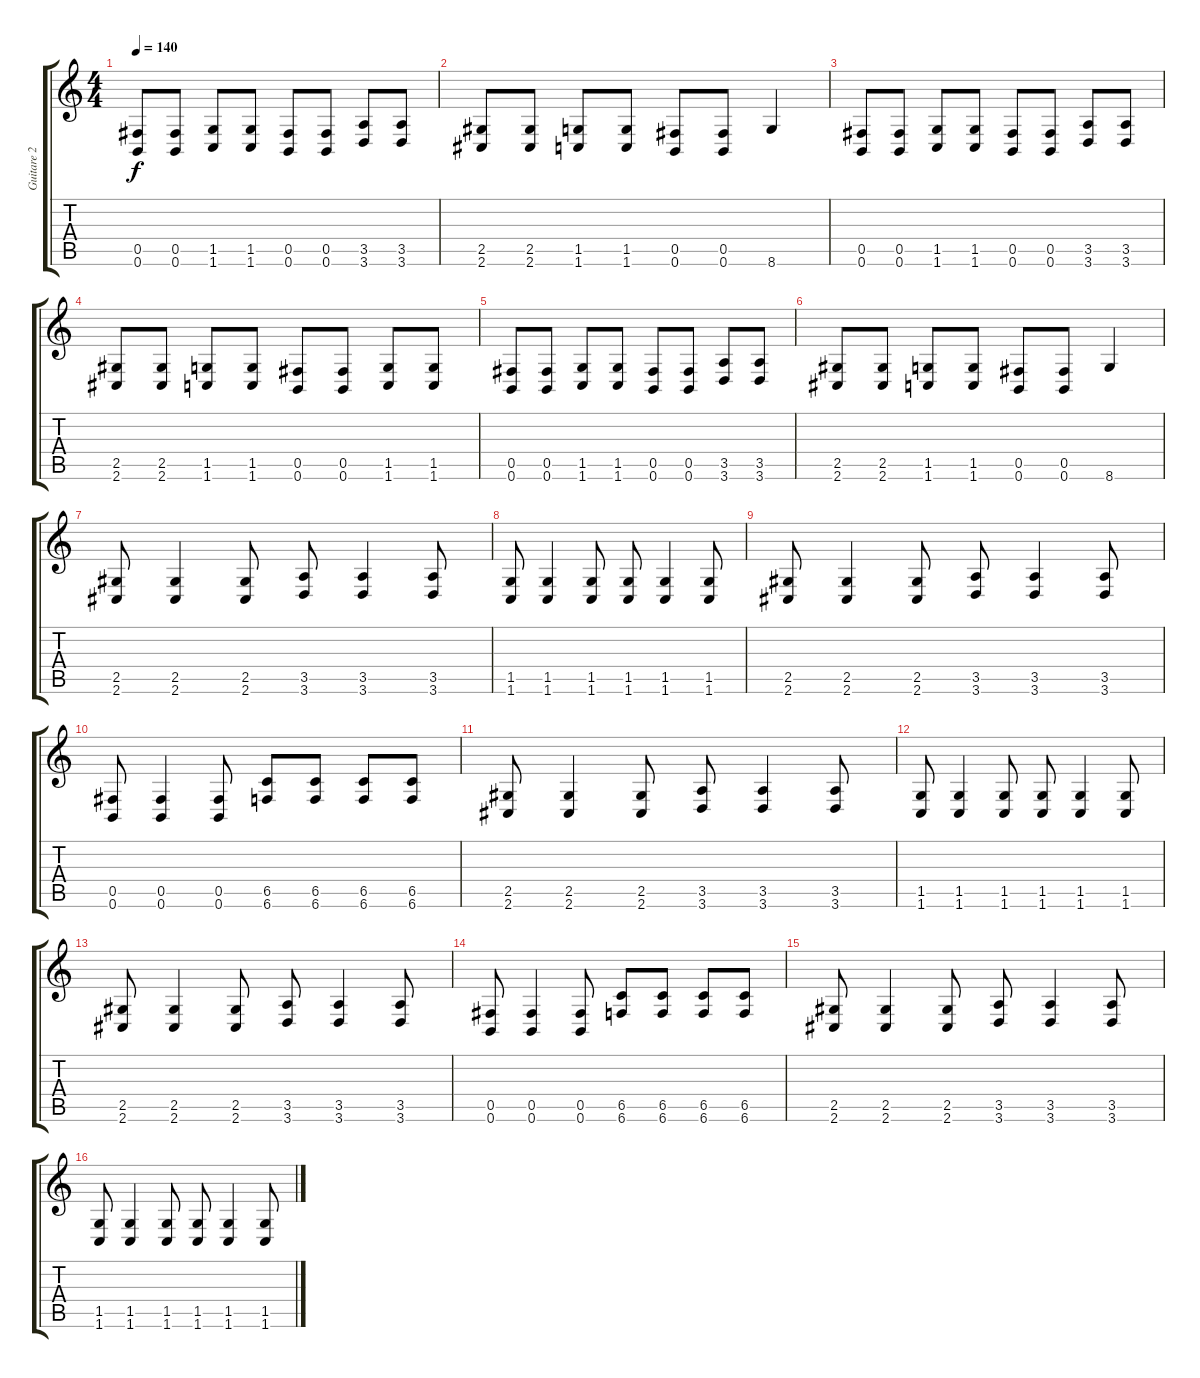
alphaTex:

\track ("Guitare 2" "Guitare 2") {instrument distortionguitar}
\staff {score tabs}
\tuning (Db4 Ab3 E3 B2 Gb2 B1) {hide}
\ts (4 4)
\tempo 140
\clef g2
\ks c
(0.5 0.6).8{dy f} (0.5 0.6).8 (1.5 1.6).8 (1.5 1.6).8 (0.5 0.6).8 (0.5 0.6).8 (3.5 3.6).8 (3.5 3.6).8 |
(2.5 2.6).8 (2.5 2.6).8 (1.5 1.6).8 (1.5 1.6).8 (0.5 0.6).8 (0.5 0.6).8 8.6.4 |
(0.5 0.6).8 (0.5 0.6).8 (1.5 1.6).8 (1.5 1.6).8 (0.5 0.6).8 (0.5 0.6).8 (3.5 3.6).8 (3.5 3.6).8 |
(2.5 2.6).8 (2.5 2.6).8 (1.5 1.6).8 (1.5 1.6).8 (0.5 0.6).8 (0.5 0.6).8 (1.5 1.6).8 (1.5 1.6).8 |
(0.5 0.6).8 (0.5 0.6).8 (1.5 1.6).8 (1.5 1.6).8 (0.5 0.6).8 (0.5 0.6).8 (3.5 3.6).8 (3.5 3.6).8 |
(2.5 2.6).8 (2.5 2.6).8 (1.5 1.6).8 (1.5 1.6).8 (0.5 0.6).8 (0.5 0.6).8 8.6.4 |
(2.5 2.6).8 (2.5 2.6).4 (2.5 2.6).8 (3.5 3.6).8 (3.5 3.6).4 (3.5 3.6).8 |
(1.5 1.6).8 (1.5 1.6).4 (1.5 1.6).8 (1.5 1.6).8 (1.5 1.6).4 (1.5 1.6).8 |
(2.5 2.6).8 (2.5 2.6).4 (2.5 2.6).8 (3.5 3.6).8 (3.5 3.6).4 (3.5 3.6).8 |
(0.5 0.6).8 (0.5 0.6).4 (0.5 0.6).8 (6.5 6.6).8 (6.5 6.6).8 (6.5 6.6).8 (6.5 6.6).8 |
(2.5 2.6).8 (2.5 2.6).4 (2.5 2.6).8 (3.5 3.6).8 (3.5 3.6).4 (3.5 3.6).8 |
(1.5 1.6).8 (1.5 1.6).4 (1.5 1.6).8 (1.5 1.6).8 (1.5 1.6).4 (1.5 1.6).8 |
(2.5 2.6).8 (2.5 2.6).4 (2.5 2.6).8 (3.5 3.6).8 (3.5 3.6).4 (3.5 3.6).8 |
(0.5 0.6).8 (0.5 0.6).4 (0.5 0.6).8 (6.5 6.6).8 (6.5 6.6).8 (6.5 6.6).8 (6.5 6.6).8 |
(2.5 2.6).8 (2.5 2.6).4 (2.5 2.6).8 (3.5 3.6).8 (3.5 3.6).4 (3.5 3.6).8 |
(1.5 1.6).8 (1.5 1.6).4 (1.5 1.6).8 (1.5 1.6).8 (1.5 1.6).4 (1.5 1.6).8
